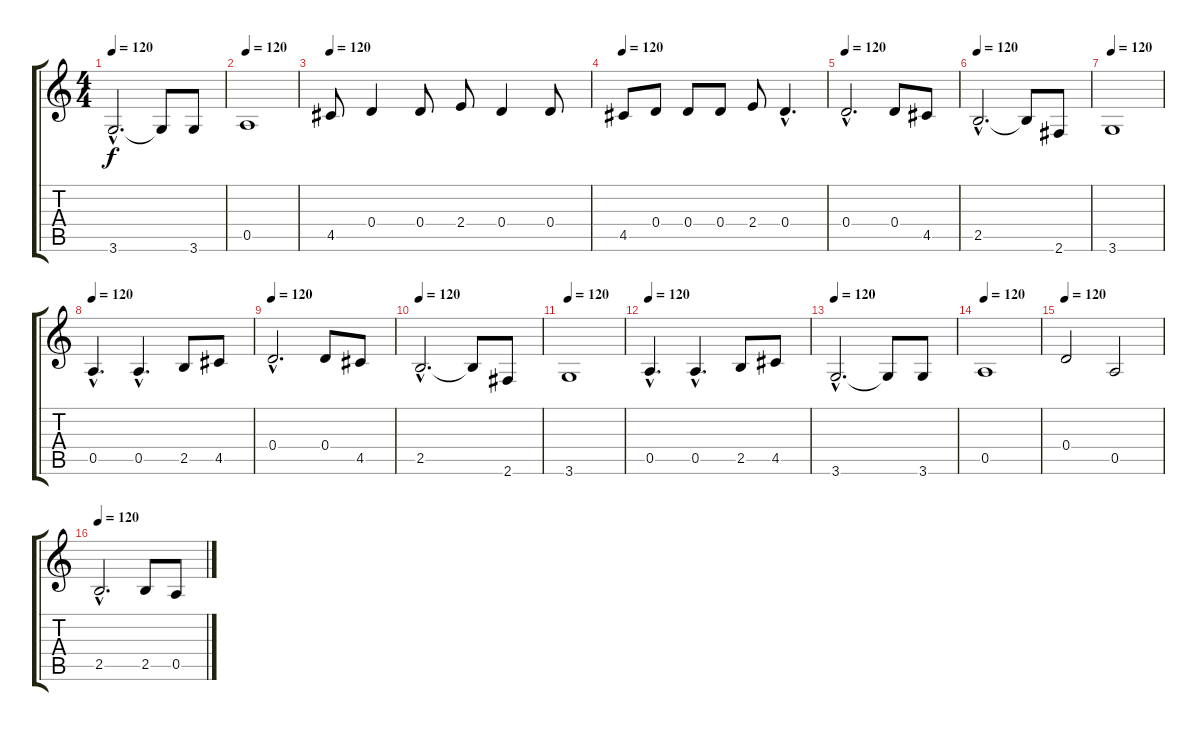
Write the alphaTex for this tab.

\track "" {instrument electricguitarclean}
\staff {score tabs}
\tuning (E4 B3 G3 D3 A2 E2) {hide}
\ts (4 4)
\tempo 120
\clef g2
\ks c
3.6{hac}.2{d dy f} 3.6{t}.8 3.6.8 |
\tempo 120
0.5.1 |
\tempo 120
4.5.8 0.4.4 0.4.8 2.4.8 0.4.4 0.4.8 |
\tempo 120
4.5.8 0.4.8 0.4.8 0.4.8 2.4.8 0.4{hac}.4{d} |
\tempo 120
0.4{hac}.2{d} 0.4.8 4.5.8 |
\tempo 120
2.5{hac}.2{d} 2.5{t}.8 2.6.8 |
\tempo 120
3.6.1 |
\tempo 120
0.5{hac}.4{d} 0.5{hac}.4{d} 2.5.8 4.5.8 |
\tempo 120
0.4{hac}.2{d} 0.4.8 4.5.8 |
\tempo 120
2.5{hac}.2{d} 2.5{t}.8 2.6.8 |
\tempo 120
3.6.1 |
\tempo 120
0.5{hac}.4{d} 0.5{hac}.4{d} 2.5.8 4.5.8 |
\tempo 120
3.6{hac}.2{d} 3.6{t}.8 3.6.8 |
\tempo 120
0.5.1 |
\tempo 120
0.4.2 0.5.2 |
\tempo 120
2.5{hac}.2{d} 2.5.8 0.5.8
